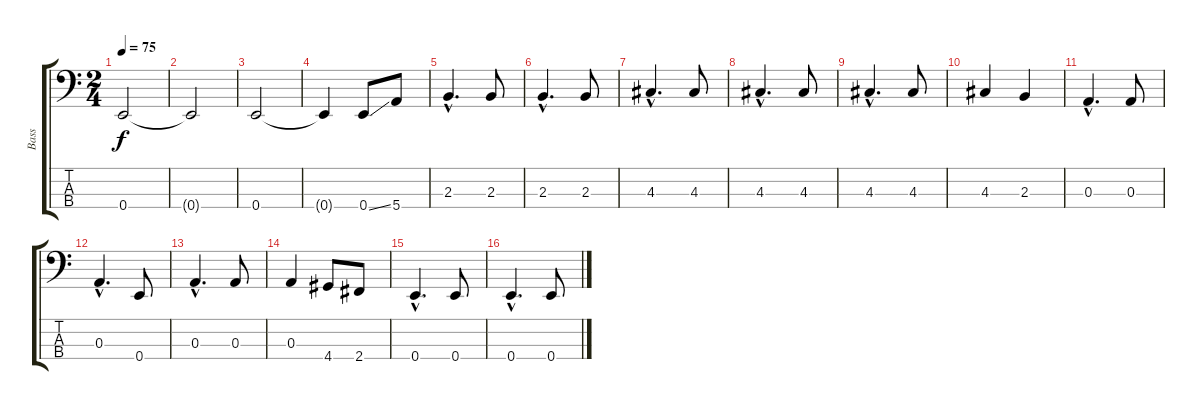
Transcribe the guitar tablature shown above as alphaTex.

\track ("Bass" "Bass") {instrument acousticbass}
\staff {score tabs}
\tuning (G2 D2 A1 E1) {hide}
\ts (2 4)
\tempo 75
\clef f4
\ks c
0.4.2{dy f instrument acousticbass} |
0.4{t}.2 |
0.4.2 |
0.4{t}.4 0.4{ss}.8 5.4.8 |
2.3{hac}.4{d} 2.3.8 |
2.3{hac}.4{d} 2.3.8 |
4.3{hac}.4{d} 4.3.8 |
4.3{hac}.4{d} 4.3.8 |
4.3{hac}.4{d} 4.3.8 |
4.3.4 2.3.4 |
0.3{hac}.4{d} 0.3.8 |
0.3{hac}.4{d} 0.4.8 |
0.3{hac}.4{d} 0.3.8 |
0.3.4 4.4.8 2.4.8 |
0.4{hac}.4{d} 0.4.8 |
0.4{hac}.4{d} 0.4.8
